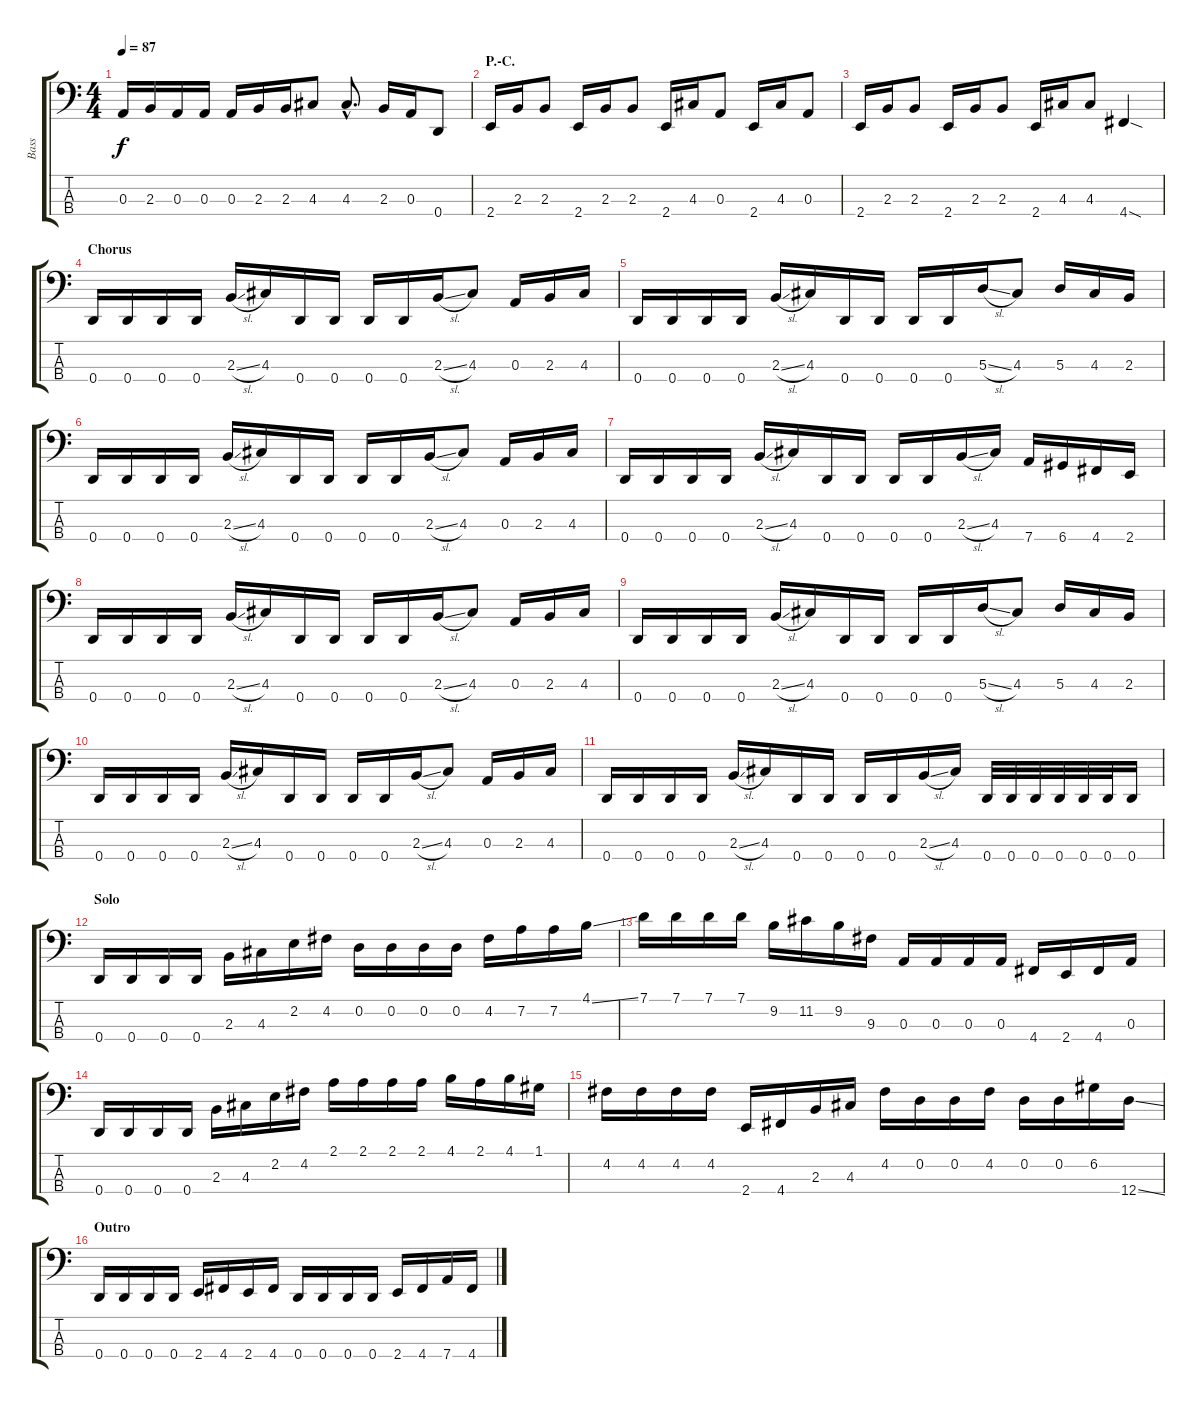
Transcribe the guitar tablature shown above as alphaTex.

\track ("Bass" "Bass") {instrument electricbasspick}
\staff {score tabs}
\tuning (G2 D2 A1 D1) {hide}
\ts (4 4)
\tempo 87
\clef f4
\ks c
0.3.16{dy f} 2.3.16 0.3.16 0.3.16 0.3.16 2.3.16 2.3.16 4.3.8 4.3{hac}.8{d} 2.3.16 0.3.16 0.4.8 |
\section ("" "P.-C.")
2.4.16 2.3.16 2.3.8 2.4.16 2.3.16 2.3.8 2.4.16 4.3.16 0.3.8 2.4.16 4.3.16 0.3.8 |
2.4.16 2.3.16 2.3.8 2.4.16 2.3.16 2.3.8 2.4.16 4.3.16 4.3.8 4.4{sod}.4 |
\section ("" "Chorus")
0.4.16 0.4.16 0.4.16 0.4.16 2.3{sl}.16 4.3.16 0.4.16 0.4.16 0.4.16 0.4.16 2.3{sl}.16 4.3.8 0.3.16 2.3.16 4.3.16 |
0.4.16 0.4.16 0.4.16 0.4.16 2.3{sl}.16 4.3.16 0.4.16 0.4.16 0.4.16 0.4.16 5.3{sl}.16 4.3.8 5.3.16 4.3.16 2.3.16 |
0.4.16 0.4.16 0.4.16 0.4.16 2.3{sl}.16 4.3.16 0.4.16 0.4.16 0.4.16 0.4.16 2.3{sl}.16 4.3.8 0.3.16 2.3.16 4.3.16 |
0.4.16 0.4.16 0.4.16 0.4.16 2.3{sl}.16 4.3.16 0.4.16 0.4.16 0.4.16 0.4.16 2.3{sl}.16 4.3.16 7.4.16 6.4.16 4.4.16 2.4.16 |
0.4.16 0.4.16 0.4.16 0.4.16 2.3{sl}.16 4.3.16 0.4.16 0.4.16 0.4.16 0.4.16 2.3{sl}.16 4.3.8 0.3.16 2.3.16 4.3.16 |
0.4.16 0.4.16 0.4.16 0.4.16 2.3{sl}.16 4.3.16 0.4.16 0.4.16 0.4.16 0.4.16 5.3{sl}.16 4.3.8 5.3.16 4.3.16 2.3.16 |
0.4.16 0.4.16 0.4.16 0.4.16 2.3{sl}.16 4.3.16 0.4.16 0.4.16 0.4.16 0.4.16 2.3{sl}.16 4.3.8 0.3.16 2.3.16 4.3.16 |
0.4.16 0.4.16 0.4.16 0.4.16 2.3{sl}.16 4.3.16 0.4.16 0.4.16 0.4.16 0.4.16 2.3{sl}.16 4.3.16 0.4.32 0.4.32 0.4.32 0.4.32 0.4.32 0.4.32 0.4.16 |
\section ("" "Solo")
0.4.16 0.4.16 0.4.16 0.4.16 2.3.16 4.3.16 2.2.16 4.2.16 0.2.16 0.2.16 0.2.16 0.2.16 4.2.16 7.2.16 7.2.16 4.1{ss}.16 |
7.1.16 7.1.16 7.1.16 7.1.16 9.2.16 11.2.16 9.2.16 9.3.16 0.3.16 0.3.16 0.3.16 0.3.16 4.4.16 2.4.16 4.4.16 0.3.16 |
0.4.16 0.4.16 0.4.16 0.4.16 2.3.16 4.3.16 2.2.16 4.2.16 2.1.16 2.1.16 2.1.16 2.1.16 4.1.16 2.1.16 4.1.16 1.1.16 |
4.2.16 4.2.16 4.2.16 4.2.16 2.4.16 4.4.16 2.3.16 4.3.16 4.2.16 0.2.16 0.2.16 4.2.16 0.2.16 0.2.16 6.2.16 12.4{ss}.16 |
\section ("" "Outro")
0.4.16 0.4.16 0.4.16 0.4.16 2.4.16 4.4.16 2.4.16 4.4.16 0.4.16 0.4.16 0.4.16 0.4.16 2.4.16 4.4.16 7.4.16 4.4.16
